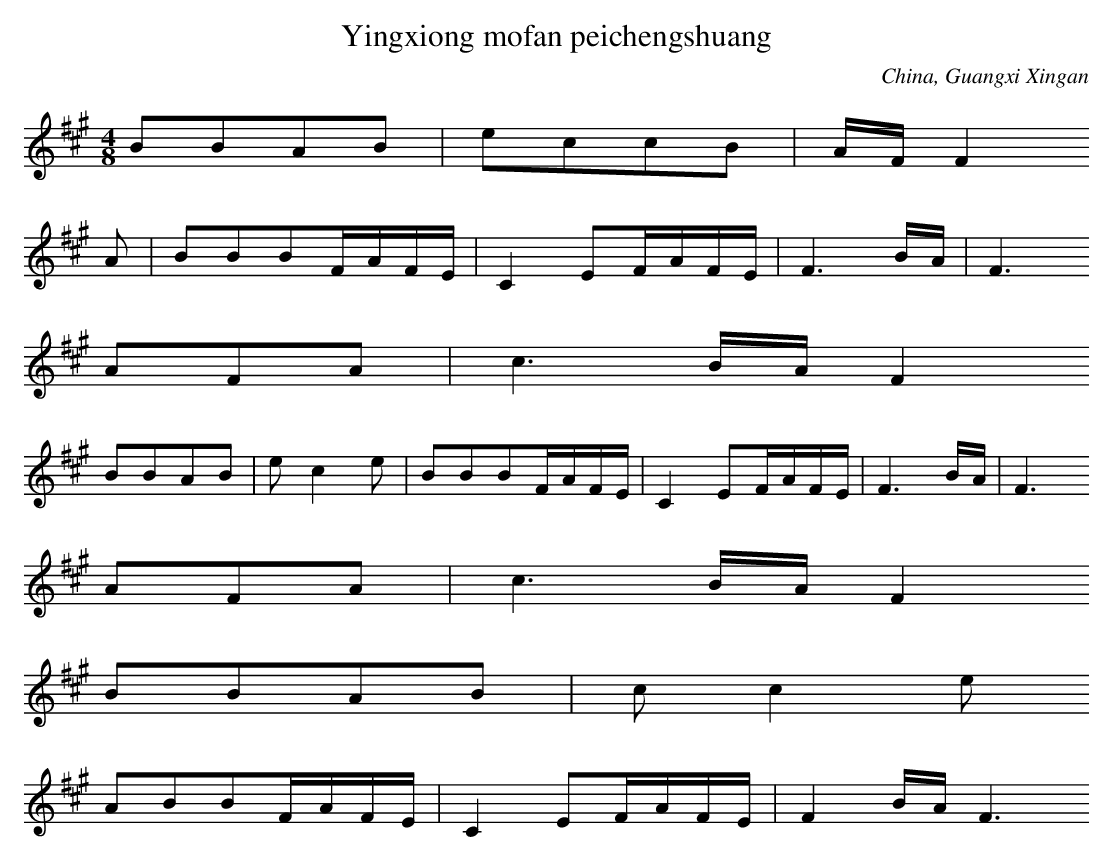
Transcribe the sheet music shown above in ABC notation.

X:1
T: Yingxiong mofan peichengshuang
O: China, Guangxi Xingan
M: 4/8
L: 1/16
K: A
B2B2A2B2 | e2c2c2B2 | AFF4
A2 | B2B2B2FAFE | C4E2FAFE | F6BA | F6
A2F2A2 | c6BAF4
B2B2A2B2 | e2c4e2 | B2B2B2FAFE | C4E2FAFE | F6BA | F6
A2F2A2 | c6BAF4
B2B2A2B2 | c2c4e2
A2B2B2FAFE | C4E2FAFE | F4BAF6
